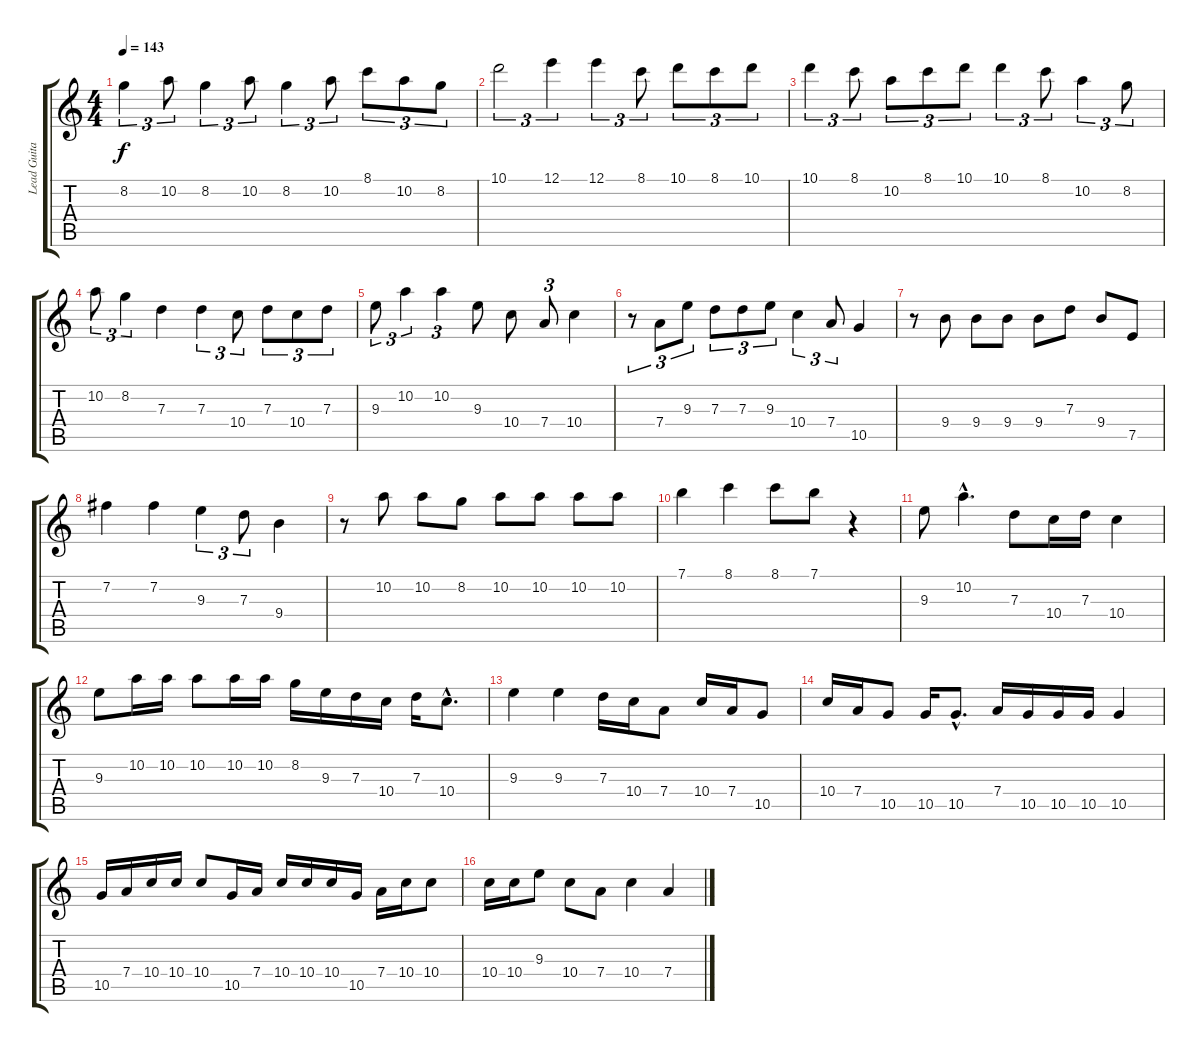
\track ("Lead Guitar (the solo)" "Lead Guita") {instrument overdrivenguitar}
\staff {score tabs}
\tuning (E4 B3 G3 D3 A2 E2) {hide}
\ts (4 4)
\tempo 143
\clef g2
\ks c
8.2.4{tu (3 2) dy f} 10.2.8{tu (3 2)} 8.2.4{tu (3 2)} 10.2.8{tu (3 2)} 8.2.4{tu (3 2)} 10.2.8{tu (3 2)} 8.1.8{tu (3 2)} 10.2.8{tu (3 2)} 8.2.8{tu (3 2)} |
10.1.2{tu (3 2)} 12.1.4{tu (3 2)} 12.1.4{tu (3 2)} 8.1.8{tu (3 2)} 10.1.8{tu (3 2)} 8.1.8{tu (3 2)} 10.1.8{tu (3 2)} |
10.1.4{tu (3 2)} 8.1.8{tu (3 2)} 10.2.8{tu (3 2)} 8.1.8{tu (3 2)} 10.1.8{tu (3 2)} 10.1.4{tu (3 2)} 8.1.8{tu (3 2)} 10.2.4{tu (3 2)} 8.2.8{tu (3 2)} |
10.2.8{tu (3 2)} 8.2.4{tu (3 2)} 7.3.4 7.3.4{tu (3 2)} 10.4.8{tu (3 2)} 7.3.8{tu (3 2)} 10.4.8{tu (3 2)} 7.3.8{tu (3 2)} |
9.3.8{tu (3 2)} 10.2.4{tu (3 2)} 10.2.4{tu (3 2)} 9.3.8 10.4.8 7.4.8{tu (3 2)} 10.4.4 |
r.8{tu (3 2)} 7.4.8{tu (3 2)} 9.3.8{tu (3 2)} 7.3.8{tu (3 2)} 7.3.8{tu (3 2)} 9.3.8{tu (3 2)} 10.4.4{tu (3 2)} 7.4.8{tu (3 2)} 10.5.4 |
r.8 9.4.8 9.4.8 9.4.8 9.4.8 7.3.8 9.4.8 7.5.8 |
7.2.4 7.2.4 9.3.4{tu (3 2)} 7.3.8{tu (3 2)} 9.4.4 |
r.8 10.2.8 10.2.8 8.2.8 10.2.8 10.2.8 10.2.8 10.2.8 |
7.1.4 8.1.4 8.1.8 7.1.8 r.4 |
9.3.8 10.2{hac}.4{d} 7.3.8 10.4.16 7.3.16 10.4.4 |
9.3.8 10.2.16 10.2.16 10.2.8 10.2.16 10.2.16 8.2.16 9.3.16 7.3.16 10.4.16 7.3.16 10.4{hac}.8{d} |
9.3.4 9.3.4 7.3.16 10.4.16 7.4.8 10.4.16 7.4.16 10.5.8 |
10.4.16 7.4.16 10.5.8 10.5.16 10.5{hac}.8{d} 7.4.16 10.5.16 10.5.16 10.5.16 10.5.4 |
10.5.16 7.4.16 10.4.16 10.4.16 10.4.8 10.5.16 7.4.16 10.4.16 10.4.16 10.4.16 10.5.16 7.4.16 10.4.16 10.4.8 |
10.4.16 10.4.16 9.3.8 10.4.8 7.4.8 10.4.4 7.4.4
